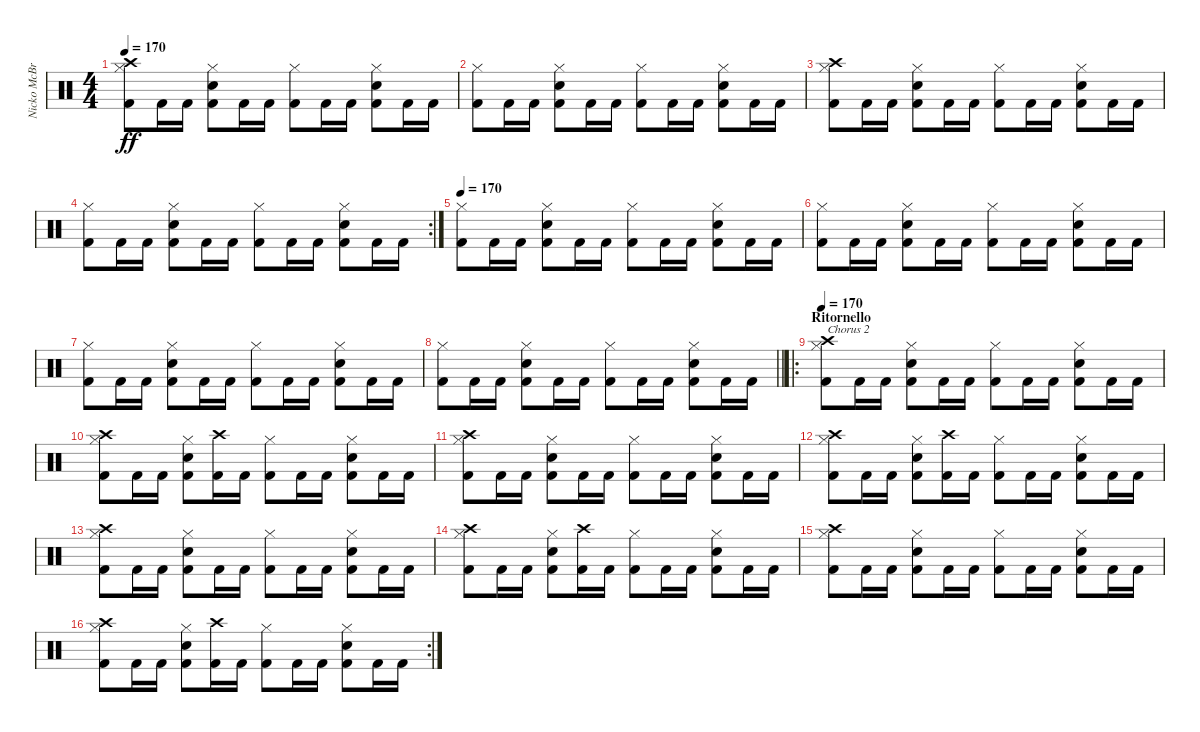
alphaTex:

\track ("Nicko McBrain" "Nicko McBr") {instrument percussion}
\staff {score}
\articulation defaults
\ts (4 4)
\tempo 170
\clef neutral
\ks c
("Crash high (hit)" "Hi-Hat (closed)" "Kick (hit) 2").8{dy ff} "Kick (hit) 2".16 "Kick (hit) 2".16 ("Hi-Hat (closed)" "Snare (hit) 2" "Kick (hit) 2").8 "Kick (hit) 2".16 "Kick (hit) 2".16 ("Hi-Hat (closed)" "Kick (hit) 2").8 "Kick (hit) 2".16 "Kick (hit) 2".16 ("Hi-Hat (closed)" "Snare (hit) 2" "Kick (hit) 2").8 "Kick (hit) 2".16 "Kick (hit) 2".16 |
("Hi-Hat (closed)" "Kick (hit) 2").8 "Kick (hit) 2".16 "Kick (hit) 2".16 ("Hi-Hat (closed)" "Snare (hit) 2" "Kick (hit) 2").8 "Kick (hit) 2".16 "Kick (hit) 2".16 ("Hi-Hat (closed)" "Kick (hit) 2").8 "Kick (hit) 2".16 "Kick (hit) 2".16 ("Hi-Hat (closed)" "Snare (hit) 2" "Kick (hit) 2").8 "Kick (hit) 2".16 "Kick (hit) 2".16 |
("Crash high (hit)" "Hi-Hat (closed)" "Kick (hit) 2").8 "Kick (hit) 2".16 "Kick (hit) 2".16 ("Hi-Hat (closed)" "Snare (hit) 2" "Kick (hit) 2").8 "Kick (hit) 2".16 "Kick (hit) 2".16 ("Hi-Hat (closed)" "Kick (hit) 2").8 "Kick (hit) 2".16 "Kick (hit) 2".16 ("Hi-Hat (closed)" "Snare (hit) 2" "Kick (hit) 2").8 "Kick (hit) 2".16 "Kick (hit) 2".16 |
\rc 2
("Hi-Hat (closed)" "Kick (hit) 2").8 "Kick (hit) 2".16 "Kick (hit) 2".16 ("Hi-Hat (closed)" "Snare (hit) 2" "Kick (hit) 2").8 "Kick (hit) 2".16 "Kick (hit) 2".16 ("Hi-Hat (closed)" "Kick (hit) 2").8 "Kick (hit) 2".16 "Kick (hit) 2".16 ("Hi-Hat (closed)" "Snare (hit) 2" "Kick (hit) 2").8 "Kick (hit) 2".16 "Kick (hit) 2".16 |
\tempo 170
("Hi-Hat (closed)" "Kick (hit) 2").8 "Kick (hit) 2".16 "Kick (hit) 2".16 ("Hi-Hat (closed)" "Snare (hit) 2" "Kick (hit) 2").8 "Kick (hit) 2".16 "Kick (hit) 2".16 ("Hi-Hat (closed)" "Kick (hit) 2").8 "Kick (hit) 2".16 "Kick (hit) 2".16 ("Hi-Hat (closed)" "Snare (hit) 2" "Kick (hit) 2").8 "Kick (hit) 2".16 "Kick (hit) 2".16 |
("Hi-Hat (closed)" "Kick (hit) 2").8 "Kick (hit) 2".16 "Kick (hit) 2".16 ("Hi-Hat (closed)" "Snare (hit) 2" "Kick (hit) 2").8 "Kick (hit) 2".16 "Kick (hit) 2".16 ("Hi-Hat (closed)" "Kick (hit) 2").8 "Kick (hit) 2".16 "Kick (hit) 2".16 ("Hi-Hat (closed)" "Snare (hit) 2" "Kick (hit) 2").8 "Kick (hit) 2".16 "Kick (hit) 2".16 |
("Hi-Hat (closed)" "Kick (hit) 2").8 "Kick (hit) 2".16 "Kick (hit) 2".16 ("Hi-Hat (closed)" "Snare (hit) 2" "Kick (hit) 2").8 "Kick (hit) 2".16 "Kick (hit) 2".16 ("Hi-Hat (closed)" "Kick (hit) 2").8 "Kick (hit) 2".16 "Kick (hit) 2".16 ("Hi-Hat (closed)" "Snare (hit) 2" "Kick (hit) 2").8 "Kick (hit) 2".16 "Kick (hit) 2".16 |
\barLineRight lightlight
("Hi-Hat (closed)" "Kick (hit) 2").8 "Kick (hit) 2".16 "Kick (hit) 2".16 ("Hi-Hat (closed)" "Snare (hit) 2" "Kick (hit) 2").8 "Kick (hit) 2".16 "Kick (hit) 2".16 ("Hi-Hat (closed)" "Kick (hit) 2").8 "Kick (hit) 2".16 "Kick (hit) 2".16 ("Hi-Hat (closed)" "Snare (hit) 2" "Kick (hit) 2").8 "Kick (hit) 2".16 "Kick (hit) 2".16 |
\ro
\section ("" "Ritornello")
\tempo 170
("Crash high (hit)" "Hi-Hat (closed)" "Kick (hit) 2").8{txt "Chorus 2"} "Kick (hit) 2".16 "Kick (hit) 2".16 ("Hi-Hat (closed)" "Snare (hit) 2" "Kick (hit) 2").8 "Kick (hit) 2".16 "Kick (hit) 2".16 ("Hi-Hat (closed)" "Kick (hit) 2").8 "Kick (hit) 2".16 "Kick (hit) 2".16 ("Hi-Hat (closed)" "Snare (hit) 2" "Kick (hit) 2").8 "Kick (hit) 2".16 "Kick (hit) 2".16 |
("Crash high (hit)" "Hi-Hat (closed)" "Kick (hit) 2").8 "Kick (hit) 2".16 "Kick (hit) 2".16 ("Hi-Hat (closed)" "Snare (hit) 2" "Kick (hit) 2").8 ("Crash high (hit)" "Kick (hit) 2").16 "Kick (hit) 2".16 ("Hi-Hat (closed)" "Kick (hit) 2").8 "Kick (hit) 2".16 "Kick (hit) 2".16 ("Hi-Hat (closed)" "Snare (hit) 2" "Kick (hit) 2").8 "Kick (hit) 2".16 "Kick (hit) 2".16 |
("Crash high (hit)" "Hi-Hat (closed)" "Kick (hit) 2").8 "Kick (hit) 2".16 "Kick (hit) 2".16 ("Hi-Hat (closed)" "Snare (hit) 2" "Kick (hit) 2").8 "Kick (hit) 2".16 "Kick (hit) 2".16 ("Hi-Hat (closed)" "Kick (hit) 2").8 "Kick (hit) 2".16 "Kick (hit) 2".16 ("Hi-Hat (closed)" "Snare (hit) 2" "Kick (hit) 2").8 "Kick (hit) 2".16 "Kick (hit) 2".16 |
("Crash high (hit)" "Hi-Hat (closed)" "Kick (hit) 2").8 "Kick (hit) 2".16 "Kick (hit) 2".16 ("Hi-Hat (closed)" "Snare (hit) 2" "Kick (hit) 2").8 ("Crash high (hit)" "Kick (hit) 2").16 "Kick (hit) 2".16 ("Hi-Hat (closed)" "Kick (hit) 2").8 "Kick (hit) 2".16 "Kick (hit) 2".16 ("Hi-Hat (closed)" "Snare (hit) 2" "Kick (hit) 2").8 "Kick (hit) 2".16 "Kick (hit) 2".16 |
("Crash high (hit)" "Hi-Hat (closed)" "Kick (hit) 2").8 "Kick (hit) 2".16 "Kick (hit) 2".16 ("Hi-Hat (closed)" "Snare (hit) 2" "Kick (hit) 2").8 "Kick (hit) 2".16 "Kick (hit) 2".16 ("Hi-Hat (closed)" "Kick (hit) 2").8 "Kick (hit) 2".16 "Kick (hit) 2".16 ("Hi-Hat (closed)" "Snare (hit) 2" "Kick (hit) 2").8 "Kick (hit) 2".16 "Kick (hit) 2".16 |
("Crash high (hit)" "Hi-Hat (closed)" "Kick (hit) 2").8 "Kick (hit) 2".16 "Kick (hit) 2".16 ("Hi-Hat (closed)" "Snare (hit) 2" "Kick (hit) 2").8 ("Crash high (hit)" "Kick (hit) 2").16 "Kick (hit) 2".16 ("Hi-Hat (closed)" "Kick (hit) 2").8 "Kick (hit) 2".16 "Kick (hit) 2".16 ("Hi-Hat (closed)" "Snare (hit) 2" "Kick (hit) 2").8 "Kick (hit) 2".16 "Kick (hit) 2".16 |
("Crash high (hit)" "Hi-Hat (closed)" "Kick (hit) 2").8 "Kick (hit) 2".16 "Kick (hit) 2".16 ("Hi-Hat (closed)" "Snare (hit) 2" "Kick (hit) 2").8 "Kick (hit) 2".16 "Kick (hit) 2".16 ("Hi-Hat (closed)" "Kick (hit) 2").8 "Kick (hit) 2".16 "Kick (hit) 2".16 ("Hi-Hat (closed)" "Snare (hit) 2" "Kick (hit) 2").8 "Kick (hit) 2".16 "Kick (hit) 2".16 |
\rc 2
("Crash high (hit)" "Hi-Hat (closed)" "Kick (hit) 2").8 "Kick (hit) 2".16 "Kick (hit) 2".16 ("Hi-Hat (closed)" "Snare (hit) 2" "Kick (hit) 2").8 ("Crash high (hit)" "Kick (hit) 2").16 "Kick (hit) 2".16 ("Hi-Hat (closed)" "Kick (hit) 2").8 "Kick (hit) 2".16 "Kick (hit) 2".16 ("Hi-Hat (closed)" "Snare (hit) 2" "Kick (hit) 2").8 "Kick (hit) 2".16 "Kick (hit) 2".16
